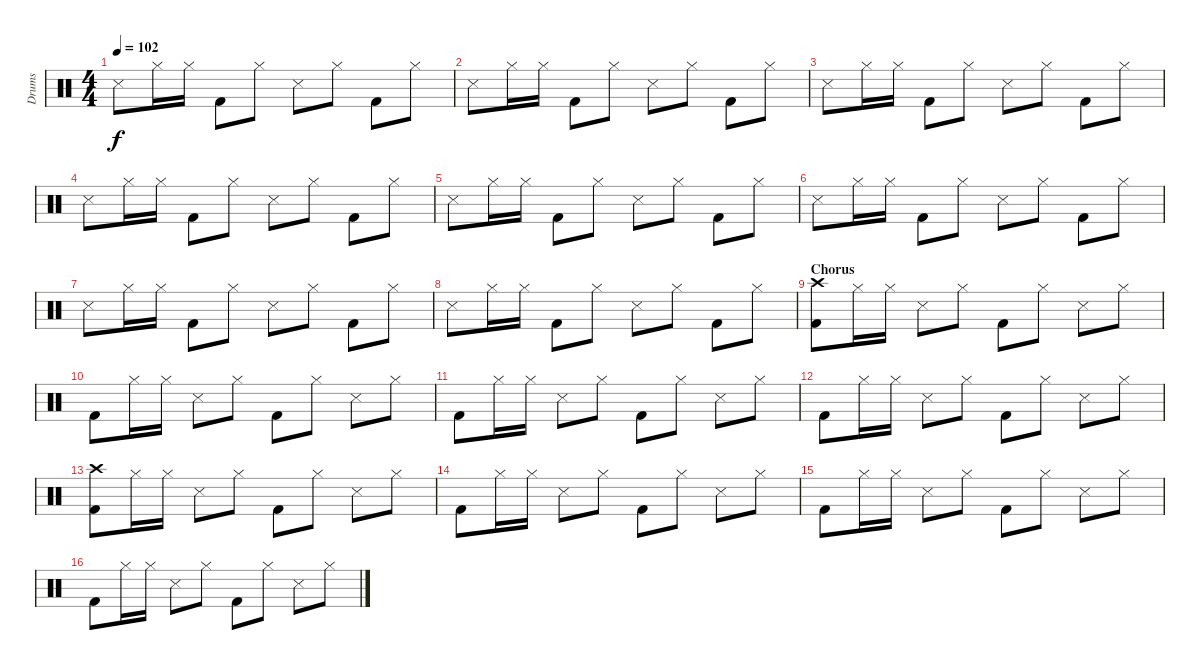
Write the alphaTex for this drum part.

\track ("Drums" "Drums") {instrument percussion}
\staff {score}
\articulation defaults
\ts (4 4)
\tempo 102
\clef neutral
\ks c "Snare (side stick) 3".8{dy f} "Hi-Hat (closed)".16 "Hi-Hat (closed)".16 "Kick (hit) 2".8 "Hi-Hat (closed)".8 "Snare (side stick) 3".8 "Hi-Hat (closed)".8 "Kick (hit) 2".8 "Hi-Hat (closed)".8
|
"Snare (side stick) 3".8 "Hi-Hat (closed)".16 "Hi-Hat (closed)".16 "Kick (hit) 2".8 "Hi-Hat (closed)".8 "Snare (side stick) 3".8 "Hi-Hat (closed)".8 "Kick (hit) 2".8 "Hi-Hat (closed)".8 |
"Snare (side stick) 3".8 "Hi-Hat (closed)".16 "Hi-Hat (closed)".16 "Kick (hit) 2".8 "Hi-Hat (closed)".8 "Snare (side stick) 3".8 "Hi-Hat (closed)".8 "Kick (hit) 2".8 "Hi-Hat (closed)".8 |
"Snare (side stick) 3".8 "Hi-Hat (closed)".16 "Hi-Hat (closed)".16 "Kick (hit) 2".8 "Hi-Hat (closed)".8 "Snare (side stick) 3".8 "Hi-Hat (closed)".8 "Kick (hit) 2".8 "Hi-Hat (closed)".8 |
"Snare (side stick) 3".8 "Hi-Hat (closed)".16 "Hi-Hat (closed)".16 "Kick (hit) 2".8 "Hi-Hat (closed)".8 "Snare (side stick) 3".8 "Hi-Hat (closed)".8 "Kick (hit) 2".8 "Hi-Hat (closed)".8 |
"Snare (side stick) 3".8 "Hi-Hat (closed)".16 "Hi-Hat (closed)".16 "Kick (hit) 2".8 "Hi-Hat (closed)".8 "Snare (side stick) 3".8 "Hi-Hat (closed)".8 "Kick (hit) 2".8 "Hi-Hat (closed)".8 |
"Snare (side stick) 3".8 "Hi-Hat (closed)".16 "Hi-Hat (closed)".16 "Kick (hit) 2".8 "Hi-Hat (closed)".8 "Snare (side stick) 3".8 "Hi-Hat (closed)".8 "Kick (hit) 2".8 "Hi-Hat (closed)".8 |
"Snare (side stick) 3".8 "Hi-Hat (closed)".16 "Hi-Hat (closed)".16 "Kick (hit) 2".8 "Hi-Hat (closed)".8 "Snare (side stick) 3".8 "Hi-Hat (closed)".8 "Kick (hit) 2".8 "Hi-Hat (closed)".8 |
\section ("" "Chorus")
("Crash high (hit)" "Kick (hit) 2").8 "Hi-Hat (closed)".16 "Hi-Hat (closed)".16 "Snare (side stick) 3".8 "Hi-Hat (closed)".8 "Kick (hit) 2".8 "Hi-Hat (closed)".8 "Snare (side stick) 3".8 "Hi-Hat (closed)".8 |
"Kick (hit) 2".8 "Hi-Hat (closed)".16 "Hi-Hat (closed)".16 "Snare (side stick) 3".8 "Hi-Hat (closed)".8 "Kick (hit) 2".8 "Hi-Hat (closed)".8 "Snare (side stick) 3".8 "Hi-Hat (closed)".8 |
"Kick (hit) 2".8 "Hi-Hat (closed)".16 "Hi-Hat (closed)".16 "Snare (side stick) 3".8 "Hi-Hat (closed)".8 "Kick (hit) 2".8 "Hi-Hat (closed)".8 "Snare (side stick) 3".8 "Hi-Hat (closed)".8 |
"Kick (hit) 2".8 "Hi-Hat (closed)".16 "Hi-Hat (closed)".16 "Snare (side stick) 3".8 "Hi-Hat (closed)".8 "Kick (hit) 2".8 "Hi-Hat (closed)".8 "Snare (side stick) 3".8 "Hi-Hat (closed)".8 |
("Crash high (hit)" "Kick (hit) 2").8 "Hi-Hat (closed)".16 "Hi-Hat (closed)".16 "Snare (side stick) 3".8 "Hi-Hat (closed)".8 "Kick (hit) 2".8 "Hi-Hat (closed)".8 "Snare (side stick) 3".8 "Hi-Hat (closed)".8 |
"Kick (hit) 2".8 "Hi-Hat (closed)".16 "Hi-Hat (closed)".16 "Snare (side stick) 3".8 "Hi-Hat (closed)".8 "Kick (hit) 2".8 "Hi-Hat (closed)".8 "Snare (side stick) 3".8 "Hi-Hat (closed)".8 |
"Kick (hit) 2".8 "Hi-Hat (closed)".16 "Hi-Hat (closed)".16 "Snare (side stick) 3".8 "Hi-Hat (closed)".8 "Kick (hit) 2".8 "Hi-Hat (closed)".8 "Snare (side stick) 3".8 "Hi-Hat (closed)".8 |
"Kick (hit) 2".8 "Hi-Hat (closed)".16 "Hi-Hat (closed)".16 "Snare (side stick) 3".8 "Hi-Hat (closed)".8 "Kick (hit) 2".8 "Hi-Hat (closed)".8 "Snare (side stick) 3".8 "Hi-Hat (closed)".8
